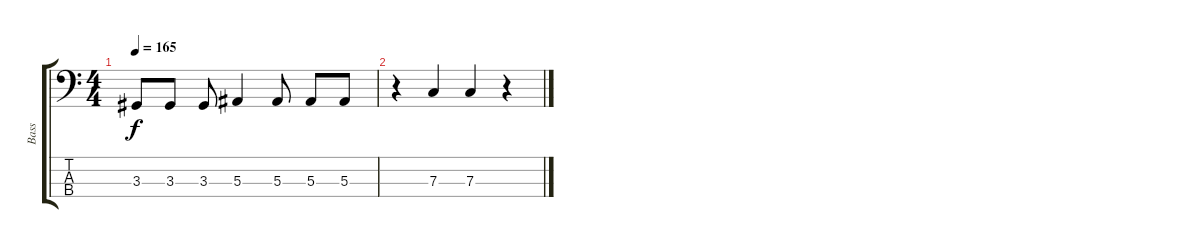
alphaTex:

\track ("Bass" "Bass") {instrument slapbass1}
\staff {score tabs}
\tuning (Eb2 Bb1 F1 C1) {hide}
\ts (4 4)
\tempo 165
\clef f4
\ks c
3.3{t}.8{dy f} 3.3.8 3.3.8 5.3.4 5.3.8 5.3.8 5.3.8 |
r.4 7.3.4 7.3.4 r.4
